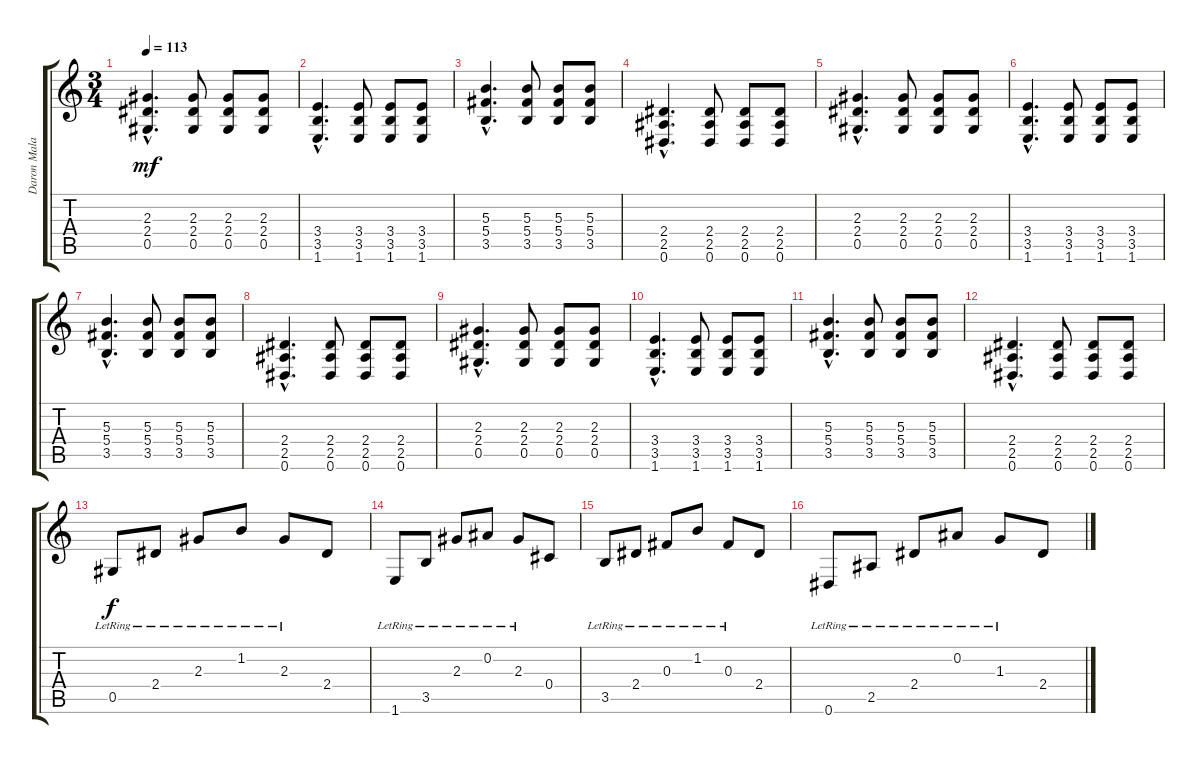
\track ("Daron Malakian" "Daron Mala") {instrument electricguitarclean}
\staff {score tabs}
\tuning (Eb4 Bb3 Gb3 Db3 Ab2 Eb2) {hide}
\ts (3 4)
\tempo 113
\clef g2
\ks c
(2.3{hac} 2.4{hac} 0.5{hac}).4{d dy mf} (2.3 2.4 0.5).8 (2.3 2.4 0.5).8 (2.3 2.4 0.5).8 |
(3.4{hac} 3.5{hac} 1.6{hac}).4{d} (3.4 3.5 1.6).8 (3.4 3.5 1.6).8 (3.4 3.5 1.6).8 |
(5.3{hac} 5.4{hac} 3.5{hac}).4{d} (5.3 5.4 3.5).8 (5.3 5.4 3.5).8 (5.3 5.4 3.5).8 |
(2.4{hac} 2.5{hac} 0.6{hac}).4{d} (2.4 2.5 0.6).8 (2.4 2.5 0.6).8 (2.4 2.5 0.6).8 |
(2.3{hac} 2.4{hac} 0.5{hac}).4{d} (2.3 2.4 0.5).8 (2.3 2.4 0.5).8 (2.3 2.4 0.5).8 |
(3.4{hac} 3.5{hac} 1.6{hac}).4{d} (3.4 3.5 1.6).8 (3.4 3.5 1.6).8 (3.4 3.5 1.6).8 |
(5.3{hac} 5.4{hac} 3.5{hac}).4{d} (5.3 5.4 3.5).8 (5.3 5.4 3.5).8 (5.3 5.4 3.5).8 |
(2.4{hac} 2.5{hac} 0.6{hac}).4{d} (2.4 2.5 0.6).8 (2.4 2.5 0.6).8 (2.4 2.5 0.6).8 |
(2.3{hac} 2.4{hac} 0.5{hac}).4{d} (2.3 2.4 0.5).8 (2.3 2.4 0.5).8 (2.3 2.4 0.5).8 |
(3.4{hac} 3.5{hac} 1.6{hac}).4{d} (3.4 3.5 1.6).8 (3.4 3.5 1.6).8 (3.4 3.5 1.6).8 |
(5.3{hac} 5.4{hac} 3.5{hac}).4{d} (5.3 5.4 3.5).8 (5.3 5.4 3.5).8 (5.3 5.4 3.5).8 |
(2.4{hac} 2.5{hac} 0.6{hac}).4{d} (2.4 2.5 0.6).8 (2.4 2.5 0.6).8 (2.4 2.5 0.6).8 |
0.5{lr}.8{dy f volume 14 instrument electricguitarclean} 2.4{lr}.8 2.3{lr}.8 1.2{lr}.8 2.3{lr}.8 2.4.8 |
1.6{lr}.8 3.5{lr}.8 2.3{lr}.8 0.2{lr}.8 2.3{lr}.8 0.4.8 |
3.5{lr}.8 2.4{lr}.8 0.3{lr}.8 1.2{lr}.8 0.3{lr}.8 2.4.8 |
0.6{lr}.8 2.5{lr}.8 2.4{lr}.8 0.2{lr}.8 1.3{lr}.8 2.4.8
